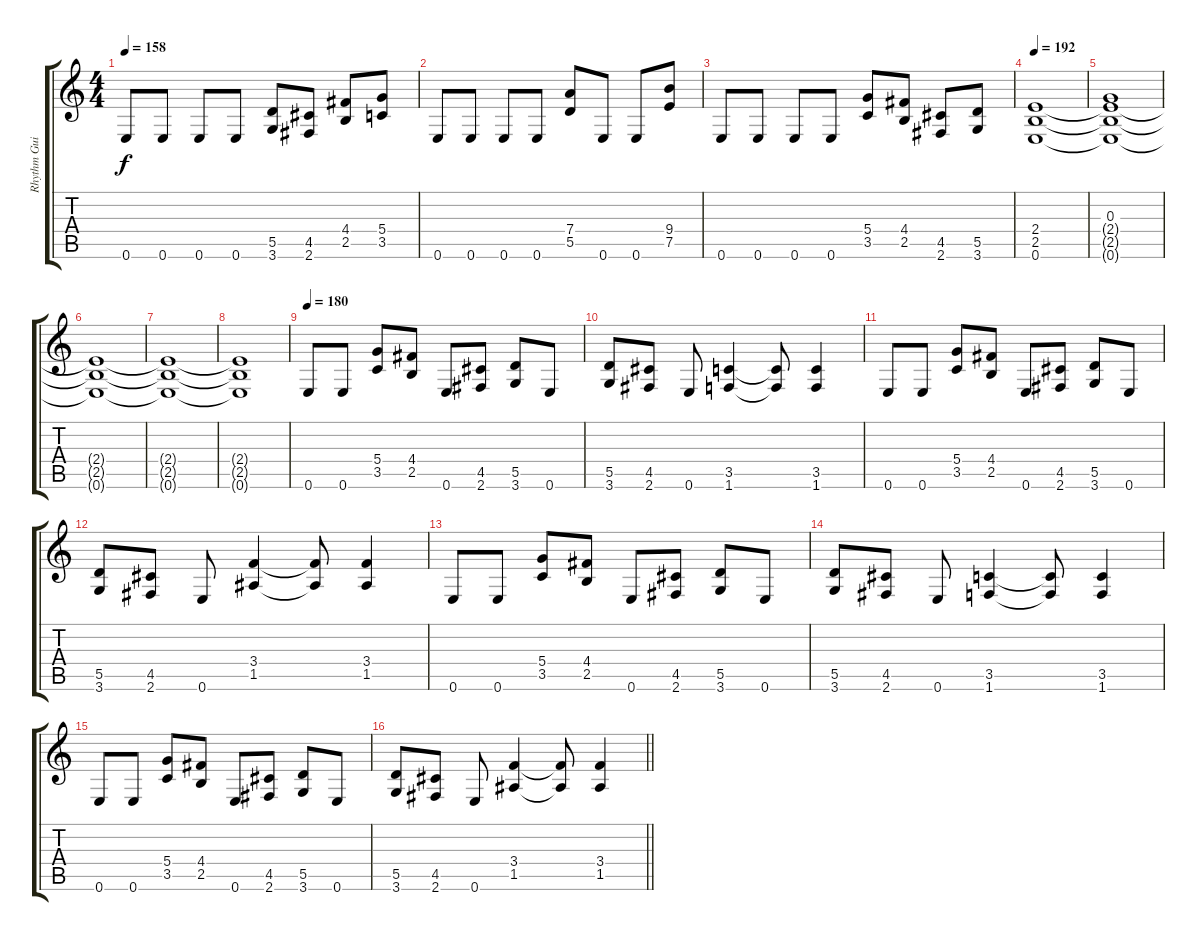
\track ("Rhythm Guitar" "Rhythm Gui") {instrument overdrivenguitar}
\staff {score tabs}
\tuning (E4 B3 G3 D3 A2 E2) {hide}
\ts (4 4)
\tempo 158
\clef g2
\ks c
0.6.8{dy f} 0.6.8 0.6.8 0.6.8 (5.5 3.6).8 (4.5 2.6).8 (4.4 2.5).8 (5.4 3.5).8 |
0.6.8 0.6.8 0.6.8 0.6.8 (7.4 5.5).8 0.6.8 0.6.8 (9.4 7.5).8 |
0.6.8 0.6.8 0.6.8 0.6.8 (5.4 3.5).8 (4.4 2.5).8 (4.5 2.6).8 (5.5 3.6).8 |
\tempo 192
(2.4 2.5 0.6).1{volume 6} |
(0.3 2.4{t} 2.5{t} 0.6{t}).1 |
(2.4{t} 2.5{t} 0.6{t}).1 |
(2.4{t} 2.5{t} 0.6{t}).1 |
(2.4{t} 2.5{t} 0.6{t}).1 |
\tempo 180
0.6.8{volume 13} 0.6.8 (5.4 3.5).8 (4.4 2.5).8 0.6.8 (4.5 2.6).8 (5.5 3.6).8 0.6.8 |
(5.5 3.6).8 (4.5 2.6).8 0.6.8 (3.5 1.6).4 (3.5{t} 1.6{t}).8 (3.5 1.6).4 |
0.6.8 0.6.8 (5.4 3.5).8 (4.4 2.5).8 0.6.8 (4.5 2.6).8 (5.5 3.6).8 0.6.8 |
(5.5 3.6).8 (4.5 2.6).8 0.6.8 (3.4 1.5).4 (3.4{t} 1.5{t}).8 (3.4 1.5).4 |
0.6.8 0.6.8 (5.4 3.5).8 (4.4 2.5).8 0.6.8 (4.5 2.6).8 (5.5 3.6).8 0.6.8 |
(5.5 3.6).8 (4.5 2.6).8 0.6.8 (3.5 1.6).4 (3.5{t} 1.6{t}).8 (3.5 1.6).4 |
0.6.8 0.6.8 (5.4 3.5).8 (4.4 2.5).8 0.6.8 (4.5 2.6).8 (5.5 3.6).8 0.6.8 |
\barLineRight lightlight
(5.5 3.6).8 (4.5 2.6).8 0.6.8 (3.4 1.5).4 (3.4{t} 1.5{t}).8 (3.4 1.5).4
